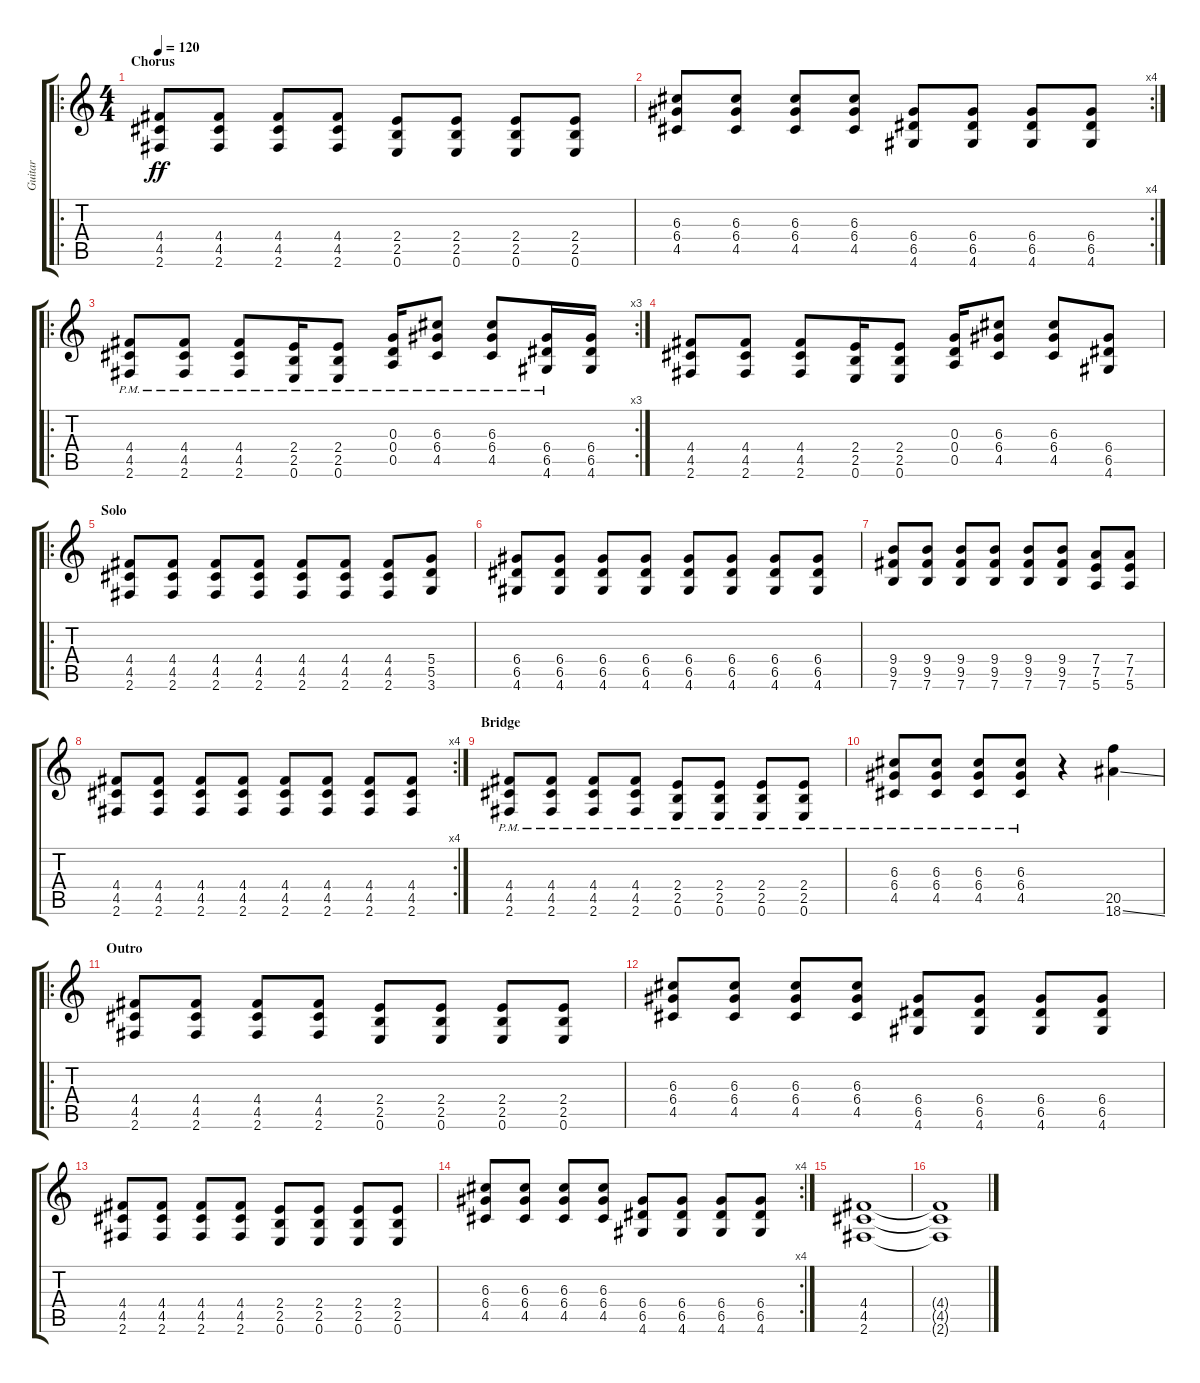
\track ("Guitar" "Guitar") {instrument distortionguitar}
\staff {score tabs}
\tuning (E4 B3 G3 D3 A2 E2) {hide}
\ro
\ts (4 4)
\section ("" "Chorus")
\tempo 120
\clef g2
\ks c
(4.4 4.5 2.6).8{dy ff} (4.4 4.5 2.6).8 (4.4 4.5 2.6).8 (4.4 4.5 2.6).8 (2.4 2.5 0.6).8 (2.4 2.5 0.6).8 (2.4 2.5 0.6).8 (2.4 2.5 0.6).8 |
\rc 4
(6.3 6.4 4.5).8 (6.3 6.4 4.5).8 (6.3 6.4 4.5).8 (6.3 6.4 4.5).8 (6.4 6.5 4.6).8 (6.4 6.5 4.6).8 (6.4 6.5 4.6).8 (6.4 6.5 4.6).8 |
\ro
\rc 3
(4.4{pm} 4.5{pm} 2.6{pm}).8 (4.4{pm} 4.5{pm} 2.6{pm}).8 (4.4{pm} 4.5{pm} 2.6{pm}).8 (2.4{pm} 2.5{pm} 0.6{pm}).16 (2.4{pm} 2.5{pm} 0.6{pm}).8 (0.3{pm} 0.4{pm} 0.5{pm}).16 (6.3{pm} 6.4{pm} 4.5{pm}).8 (6.3{pm} 6.4{pm} 4.5{pm}).8 (6.4{pm} 6.5{pm} 4.6{pm}).16 (6.4 6.5 4.6).16 |
(4.4 4.5 2.6).8 (4.4 4.5 2.6).8 (4.4 4.5 2.6).8 (2.4 2.5 0.6).16 (2.4 2.5 0.6).8 (0.3 0.4 0.5).16 (6.3 6.4 4.5).8 (6.3 6.4 4.5).8 (6.4 6.5 4.6).8 |
\ro
\section ("" "Solo")
(4.4 4.5 2.6).8{volume 12 balance 8} (4.4 4.5 2.6).8 (4.4 4.5 2.6).8 (4.4 4.5 2.6).8 (4.4 4.5 2.6).8 (4.4 4.5 2.6).8 (4.4 4.5 2.6).8 (5.4 5.5 3.6).8 |
(6.4 6.5 4.6).8 (6.4 6.5 4.6).8 (6.4 6.5 4.6).8 (6.4 6.5 4.6).8 (6.4 6.5 4.6).8 (6.4 6.5 4.6).8 (6.4 6.5 4.6).8 (6.4 6.5 4.6).8 |
(9.4 9.5 7.6).8 (9.4 9.5 7.6).8 (9.4 9.5 7.6).8 (9.4 9.5 7.6).8 (9.4 9.5 7.6).8 (9.4 9.5 7.6).8 (7.4 7.5 5.6).8 (7.4 7.5 5.6).8 |
\rc 4
(4.4 4.5 2.6).8 (4.4 4.5 2.6).8 (4.4 4.5 2.6).8 (4.4 4.5 2.6).8 (4.4 4.5 2.6).8 (4.4 4.5 2.6).8 (4.4 4.5 2.6).8 (4.4 4.5 2.6).8 |
\section ("" "Bridge")
(4.4{pm} 4.5{pm} 2.6{pm}).8{volume 13 balance 12} (4.4{pm} 4.5{pm} 2.6{pm}).8 (4.4{pm} 4.5{pm} 2.6{pm}).8 (4.4{pm} 4.5{pm} 2.6{pm}).8 (2.4{pm} 2.5{pm} 0.6{pm}).8 (2.4{pm} 2.5{pm} 0.6{pm}).8 (2.4{pm} 2.5{pm} 0.6{pm}).8 (2.4{pm} 2.5{pm} 0.6{pm}).8 |
(6.3{pm} 6.4{pm} 4.5{pm}).8 (6.3{pm} 6.4{pm} 4.5{pm}).8 (6.3{pm} 6.4{pm} 4.5{pm}).8 (6.3{pm} 6.4{pm} 4.5{pm}).8 r.4 (20.5 18.6{ss}).4 |
\ro
\section ("" "Outro")
(4.4 4.5 2.6).8 (4.4 4.5 2.6).8 (4.4 4.5 2.6).8 (4.4 4.5 2.6).8 (2.4 2.5 0.6).8 (2.4 2.5 0.6).8 (2.4 2.5 0.6).8 (2.4 2.5 0.6).8 |
(6.3 6.4 4.5).8 (6.3 6.4 4.5).8 (6.3 6.4 4.5).8 (6.3 6.4 4.5).8 (6.4 6.5 4.6).8 (6.4 6.5 4.6).8 (6.4 6.5 4.6).8 (6.4 6.5 4.6).8 |
(4.4 4.5 2.6).8 (4.4 4.5 2.6).8 (4.4 4.5 2.6).8 (4.4 4.5 2.6).8 (2.4 2.5 0.6).8 (2.4 2.5 0.6).8 (2.4 2.5 0.6).8 (2.4 2.5 0.6).8 |
\rc 4
(6.3 6.4 4.5).8 (6.3 6.4 4.5).8 (6.3 6.4 4.5).8 (6.3 6.4 4.5).8 (6.4 6.5 4.6).8 (6.4 6.5 4.6).8 (6.4 6.5 4.6).8 (6.4 6.5 4.6).8 |
(4.4 4.5 2.6).1 |
(4.4{t} 4.5{t} 2.6{t}).1
